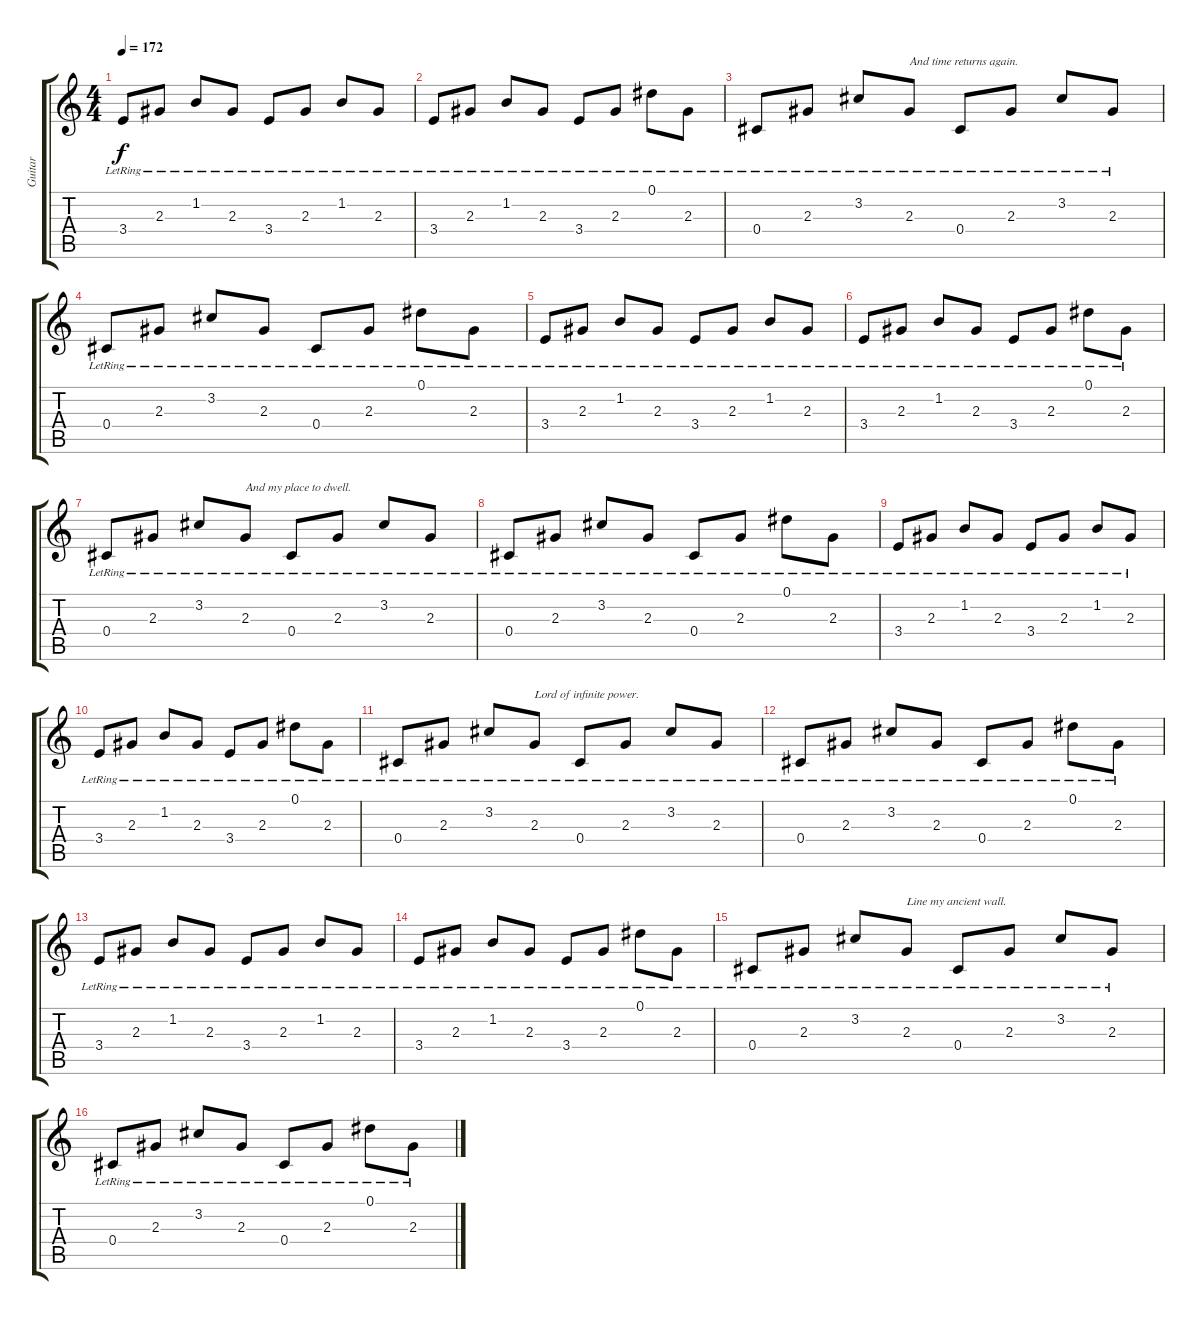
\track ("Guitar" "Guitar") {instrument overdrivenguitar}
\staff {score tabs}
\tuning (Eb4 Bb3 Gb3 Db3 Ab2 Eb2) {hide}
\ts (4 4)
\tempo 172
\clef g2
\ks c
3.4{lr}.8{dy f} 2.3{lr}.8 1.2{lr}.8 2.3{lr}.8 3.4{lr}.8 2.3{lr}.8 1.2{lr}.8 2.3{lr}.8 |
3.4{lr}.8 2.3{lr}.8 1.2{lr}.8 2.3{lr}.8 3.4{lr}.8 2.3{lr}.8 0.1{lr}.8 2.3{lr}.8 |
0.4{lr}.8 2.3{lr}.8 3.2{lr}.8 2.3{lr}.8{txt "And time returns again."} 0.4{lr}.8 2.3{lr}.8 3.2{lr}.8 2.3{lr}.8 |
0.4{lr}.8 2.3{lr}.8 3.2{lr}.8 2.3{lr}.8 0.4{lr}.8 2.3{lr}.8 0.1{lr}.8 2.3{lr}.8 |
3.4{lr}.8 2.3{lr}.8 1.2{lr}.8 2.3{lr}.8 3.4{lr}.8 2.3{lr}.8 1.2{lr}.8 2.3{lr}.8 |
3.4{lr}.8 2.3{lr}.8 1.2{lr}.8 2.3{lr}.8 3.4{lr}.8 2.3{lr}.8 0.1{lr}.8 2.3{lr}.8 |
0.4{lr}.8 2.3{lr}.8 3.2{lr}.8 2.3{lr}.8{txt "And my place to dwell."} 0.4{lr}.8 2.3{lr}.8 3.2{lr}.8 2.3{lr}.8 |
0.4{lr}.8 2.3{lr}.8 3.2{lr}.8 2.3{lr}.8 0.4{lr}.8 2.3{lr}.8 0.1{lr}.8 2.3{lr}.8 |
3.4{lr}.8 2.3{lr}.8 1.2{lr}.8 2.3{lr}.8 3.4{lr}.8 2.3{lr}.8 1.2{lr}.8 2.3{lr}.8 |
3.4{lr}.8 2.3{lr}.8 1.2{lr}.8 2.3{lr}.8 3.4{lr}.8 2.3{lr}.8 0.1{lr}.8 2.3{lr}.8 |
0.4{lr}.8 2.3{lr}.8 3.2{lr}.8 2.3{lr}.8{txt "Lord of infinite power."} 0.4{lr}.8 2.3{lr}.8 3.2{lr}.8 2.3{lr}.8 |
0.4{lr}.8 2.3{lr}.8 3.2{lr}.8 2.3{lr}.8 0.4{lr}.8 2.3{lr}.8 0.1{lr}.8 2.3{lr}.8 |
3.4{lr}.8 2.3{lr}.8 1.2{lr}.8 2.3{lr}.8 3.4{lr}.8 2.3{lr}.8 1.2{lr}.8 2.3{lr}.8 |
3.4{lr}.8 2.3{lr}.8 1.2{lr}.8 2.3{lr}.8 3.4{lr}.8 2.3{lr}.8 0.1{lr}.8 2.3{lr}.8 |
0.4{lr}.8 2.3{lr}.8 3.2{lr}.8 2.3{lr}.8{txt "Line my ancient wall."} 0.4{lr}.8 2.3{lr}.8 3.2{lr}.8 2.3{lr}.8 |
0.4{lr}.8 2.3{lr}.8 3.2{lr}.8 2.3{lr}.8 0.4{lr}.8 2.3{lr}.8 0.1{lr}.8 2.3{lr}.8
